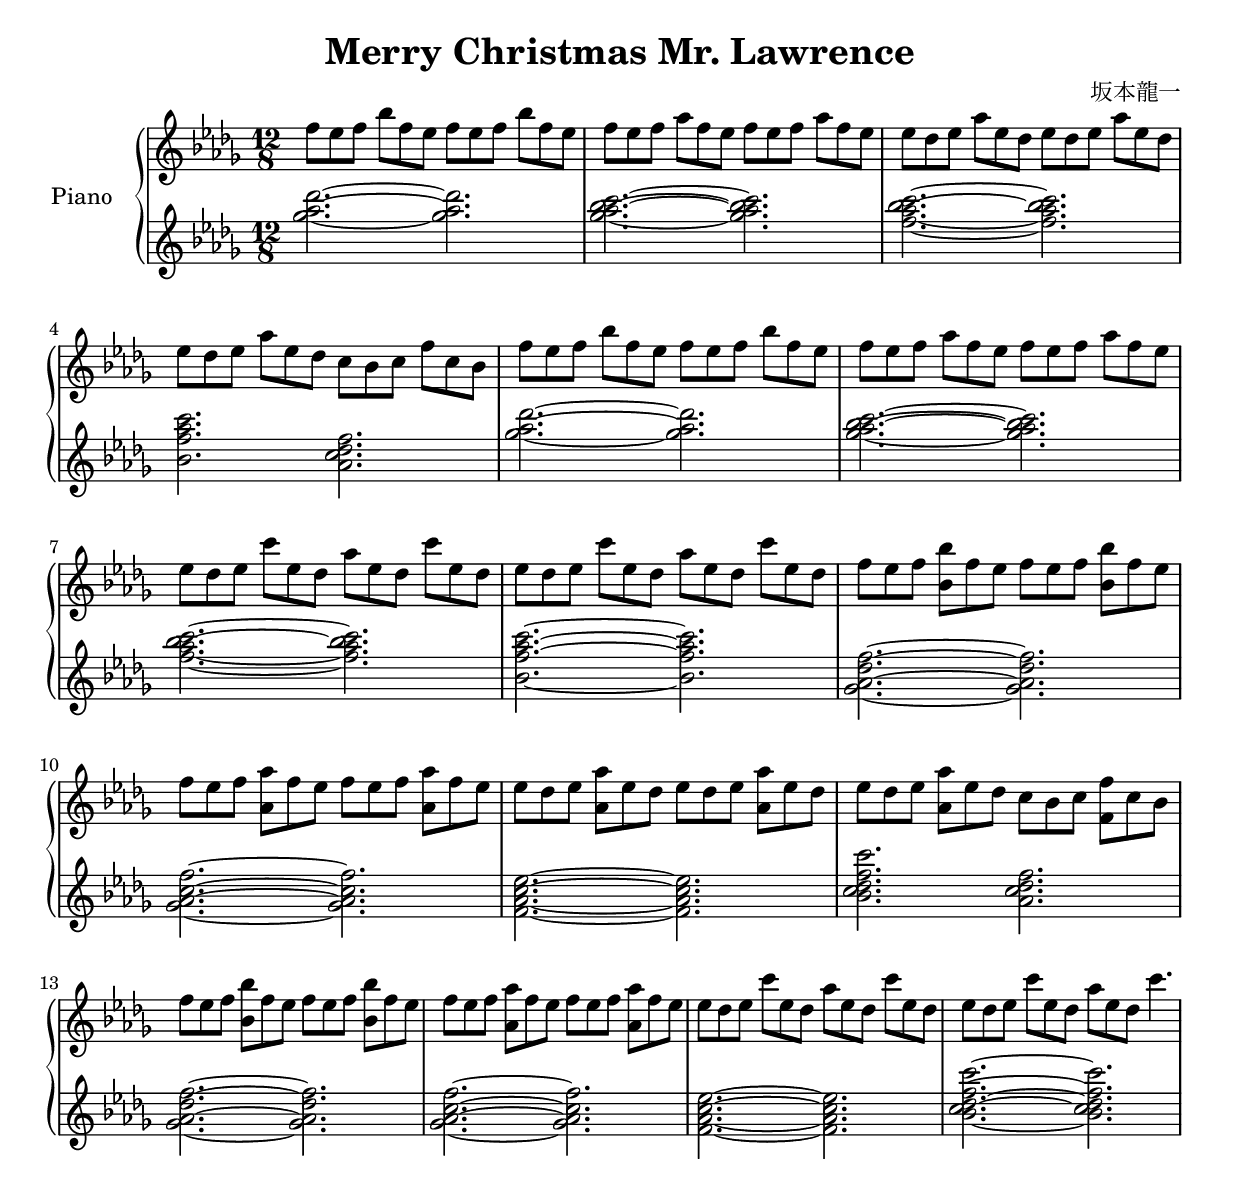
\header {
  title = "Merry Christmas Mr. Lawrence"
  composer = "坂本龍一"
}

upper = \relative des' {\key des \major \time 12/8 \clef treble
    f'8 ees f bes f ees f ees f bes f ees |
    f ees f aes f ees f ees f aes f ees |
    ees des ees aes ees des ees des ees aes ees des |
    ees des ees aes ees des c bes c f c bes |
    f' ees f bes f ees f ees f bes f ees |
    f ees f aes f ees f ees f aes f ees |
    ees des ees c' ees, des aes' ees des c' ees, des |
    ees des ees c' ees, des aes' ees des c' ees, des |
    f ees f <bes bes,> f ees f ees f <bes bes,> f ees |
    f ees f <aes aes,> f ees f ees f <aes aes,> f ees |
    ees des ees <aes aes,> ees des ees des ees <aes aes,> ees des |
    ees des ees <aes aes,> ees des c bes c <f f,> c bes |
    f' ees f <bes bes,> f ees f ees f <bes bes,> f ees |
    f ees f <aes aes,> f ees f ees f <aes aes,> f ees |
    ees des ees c' ees, des aes' ees des c' ees, des |
    ees des ees c' ees, des aes' ees des c'4. |      

  }

lower = \relative des' {\key des \major \time 12/8 \clef treble
    <ges' aes des>2. ~<ges aes des>2. |
    <ges aes bes c> ~<ges aes bes c> |
    <f aes bes c> ~<f aes bes c> |
    <bes, f' aes c> <aes c des f> |
    <ges' aes des>2. ~<ges aes des>2. |
    <ges aes bes c> ~<ges aes bes c> |
    <f aes bes c> ~<f aes bes c> |
    <bes, f' aes c> ~<bes f' aes c> |
    <ges aes des f> ~<ges aes des f> |
    <ges aes c f> ~<ges aes c f> |
    <f aes c ees>~ <f aes c ees> |
    <bes c des f c'> <aes c des f> |
    <ges aes des f> ~<ges aes des f> |
    <ges aes c f> ~<ges aes c f> |
    <f aes c ees> ~<f aes c ees> |
    <bes c des f c'> ~<bes c des f c'> |

  }

\score {
  \new PianoStaff <<
    \set PianoStaff.instrumentName = #"Piano  "
    \new Staff = "upper" \upper
    \new Staff = "lower" \lower
    >>
  }

  \layout {}
  \midi {}
